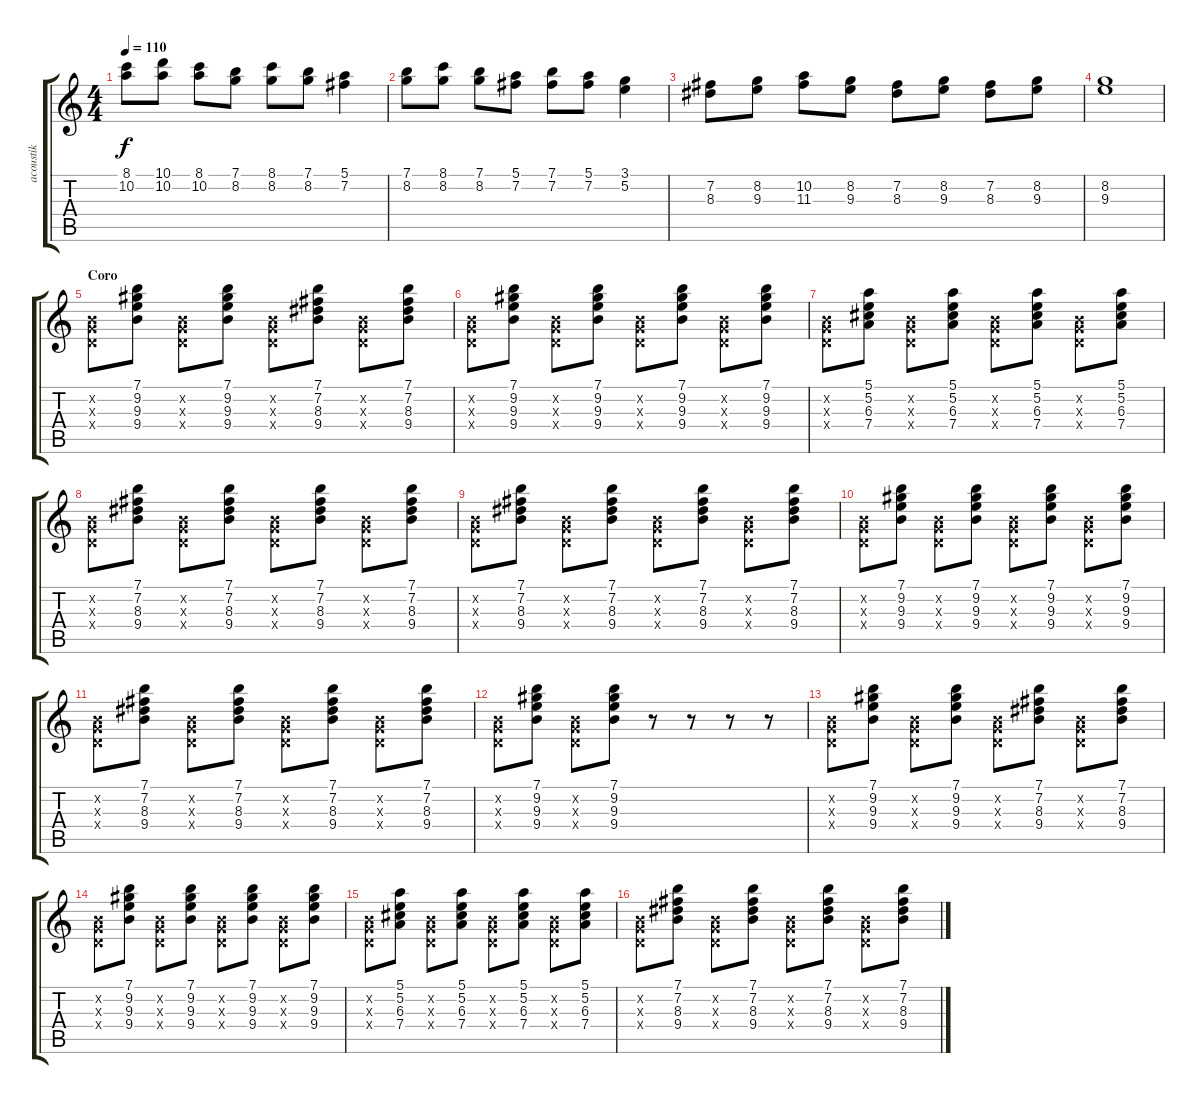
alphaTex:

\track ("acoustik" "acoustik") {instrument acousticguitarnylon}
\staff {score tabs}
\tuning (E4 B3 G3 D3 A2 E2) {hide}
\ts (4 4)
\tempo 110
\clef g2
\ks c
(8.1 10.2).8{dy f} (10.1 10.2).8 (8.1 10.2).8 (7.1 8.2).8 (8.1 8.2).8 (7.1 8.2).8 (5.1 7.2).4 |
(7.1 8.2).8 (8.1 8.2).8 (7.1 8.2).8 (5.1 7.2).8 (7.1 7.2).8 (5.1 7.2).8 (3.1 5.2).4 |
(7.2 8.3).8 (8.2 9.3).8 (10.2 11.3).8 (8.2 9.3).8 (7.2 8.3).8 (8.2 9.3).8 (7.2 8.3).8 (8.2 9.3).8 |
(8.2 9.3).1 |
\section ("" "Coro")
(0.2{x} 0.3{x} 0.4{x}).8 (7.1 9.2 9.3 9.4).8 (0.2{x} 0.3{x} 0.4{x}).8 (7.1 9.2 9.3 9.4).8 (0.2{x} 0.3{x} 0.4{x}).8 (7.1 7.2 8.3 9.4).8 (0.2{x} 0.3{x} 0.4{x}).8 (7.1 7.2 8.3 9.4).8 |
(0.2{x} 0.3{x} 0.4{x}).8 (7.1 9.2 9.3 9.4).8 (0.2{x} 0.3{x} 0.4{x}).8 (7.1 9.2 9.3 9.4).8 (0.2{x} 0.3{x} 0.4{x}).8 (7.1 9.2 9.3 9.4).8 (0.2{x} 0.3{x} 0.4{x}).8 (7.1 9.2 9.3 9.4).8 |
(0.2{x} 0.3{x} 0.4{x}).8 (5.1 5.2 6.3 7.4).8 (0.2{x} 0.3{x} 0.4{x}).8 (5.1 5.2 6.3 7.4).8 (0.2{x} 0.3{x} 0.4{x}).8 (5.1 5.2 6.3 7.4).8 (0.2{x} 0.3{x} 0.4{x}).8 (5.1 5.2 6.3 7.4).8 |
(0.2{x} 0.3{x} 0.4{x}).8 (7.1 7.2 8.3 9.4).8 (0.2{x} 0.3{x} 0.4{x}).8 (7.1 7.2 8.3 9.4).8 (0.2{x} 0.3{x} 0.4{x}).8 (7.1 7.2 8.3 9.4).8 (0.2{x} 0.3{x} 0.4{x}).8 (7.1 7.2 8.3 9.4).8 |
(0.2{x} 0.3{x} 0.4{x}).8 (7.1 7.2 8.3 9.4).8 (0.2{x} 0.3{x} 0.4{x}).8 (7.1 7.2 8.3 9.4).8 (0.2{x} 0.3{x} 0.4{x}).8 (7.1 7.2 8.3 9.4).8 (0.2{x} 0.3{x} 0.4{x}).8 (7.1 7.2 8.3 9.4).8 |
(0.2{x} 0.3{x} 0.4{x}).8 (7.1 9.2 9.3 9.4).8 (0.2{x} 0.3{x} 0.4{x}).8 (7.1 9.2 9.3 9.4).8 (0.2{x} 0.3{x} 0.4{x}).8 (7.1 9.2 9.3 9.4).8 (0.2{x} 0.3{x} 0.4{x}).8 (7.1 9.2 9.3 9.4).8 |
(0.2{x} 0.3{x} 0.4{x}).8 (7.1 7.2 8.3 9.4).8 (0.2{x} 0.3{x} 0.4{x}).8 (7.1 7.2 8.3 9.4).8 (0.2{x} 0.3{x} 0.4{x}).8 (7.1 7.2 8.3 9.4).8 (0.2{x} 0.3{x} 0.4{x}).8 (7.1 7.2 8.3 9.4).8 |
(0.2{x} 0.3{x} 0.4{x}).8 (7.1 9.2 9.3 9.4).8 (0.2{x} 0.3{x} 0.4{x}).8 (7.1 9.2 9.3 9.4).8 r.8 r.8 r.8 r.8 |
(0.2{x} 0.3{x} 0.4{x}).8 (7.1 9.2 9.3 9.4).8 (0.2{x} 0.3{x} 0.4{x}).8 (7.1 9.2 9.3 9.4).8 (0.2{x} 0.3{x} 0.4{x}).8 (7.1 7.2 8.3 9.4).8 (0.2{x} 0.3{x} 0.4{x}).8 (7.1 7.2 8.3 9.4).8 |
(0.2{x} 0.3{x} 0.4{x}).8 (7.1 9.2 9.3 9.4).8 (0.2{x} 0.3{x} 0.4{x}).8 (7.1 9.2 9.3 9.4).8 (0.2{x} 0.3{x} 0.4{x}).8 (7.1 9.2 9.3 9.4).8 (0.2{x} 0.3{x} 0.4{x}).8 (7.1 9.2 9.3 9.4).8 |
(0.2{x} 0.3{x} 0.4{x}).8 (5.1 5.2 6.3 7.4).8 (0.2{x} 0.3{x} 0.4{x}).8 (5.1 5.2 6.3 7.4).8 (0.2{x} 0.3{x} 0.4{x}).8 (5.1 5.2 6.3 7.4).8 (0.2{x} 0.3{x} 0.4{x}).8 (5.1 5.2 6.3 7.4).8 |
(0.2{x} 0.3{x} 0.4{x}).8 (7.1 7.2 8.3 9.4).8 (0.2{x} 0.3{x} 0.4{x}).8 (7.1 7.2 8.3 9.4).8 (0.2{x} 0.3{x} 0.4{x}).8 (7.1 7.2 8.3 9.4).8 (0.2{x} 0.3{x} 0.4{x}).8 (7.1 7.2 8.3 9.4).8
